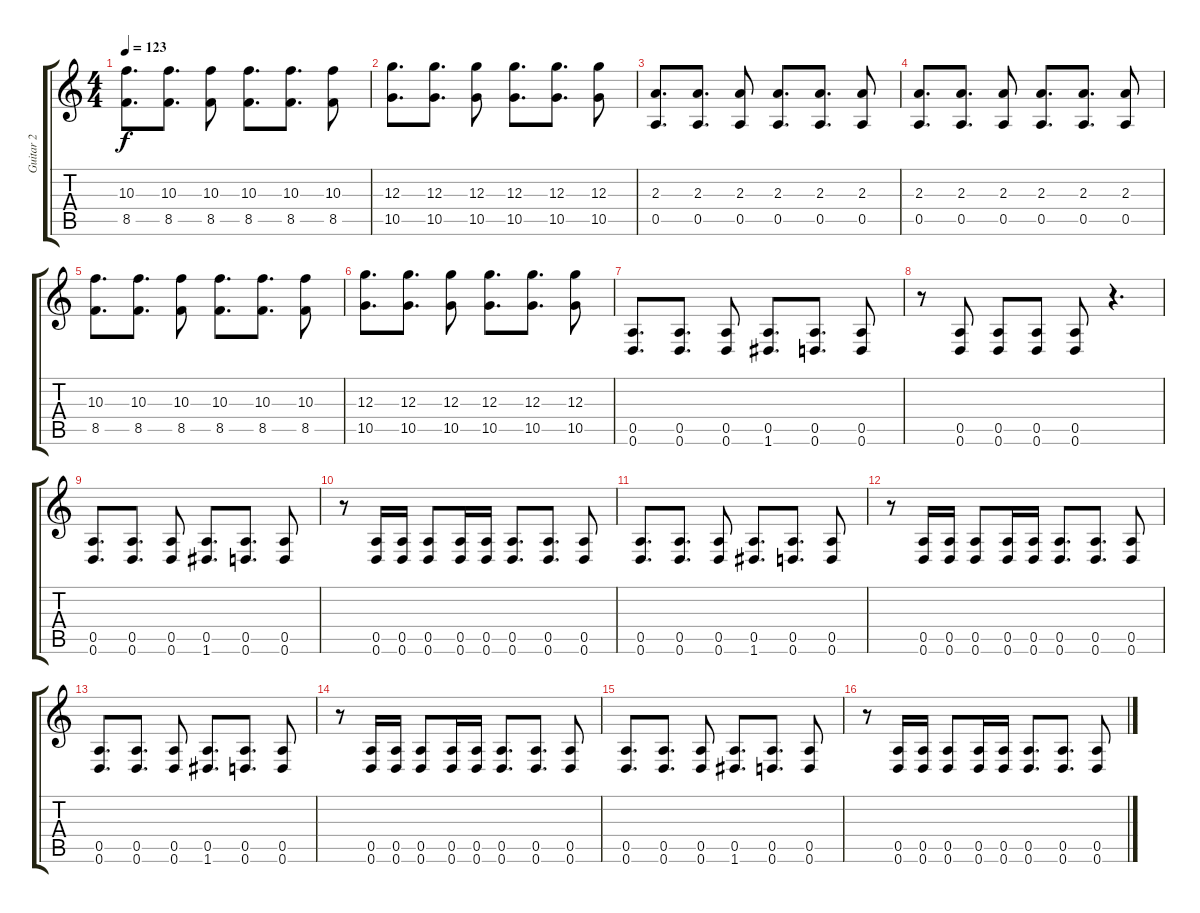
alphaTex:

\track ("Guitar 2" "Guitar 2") {instrument distortionguitar}
\staff {score tabs}
\tuning (E4 B3 G3 D3 A2 D2) {hide}
\ts (4 4)
\tempo 123
\clef g2
\ks c
(10.3 8.5).8{d dy f} (10.3 8.5).8{d} (10.3 8.5).8 (10.3 8.5).8{d} (10.3 8.5).8{d} (10.3 8.5).8 |
(12.3 10.5).8{d} (12.3 10.5).8{d} (12.3 10.5).8 (12.3 10.5).8{d} (12.3 10.5).8{d} (12.3 10.5).8 |
(2.3 0.5).8{d} (2.3 0.5).8{d} (2.3 0.5).8 (2.3 0.5).8{d} (2.3 0.5).8{d} (2.3 0.5).8 |
(2.3 0.5).8{d} (2.3 0.5).8{d} (2.3 0.5).8 (2.3 0.5).8{d} (2.3 0.5).8{d} (2.3 0.5).8 |
(10.3 8.5).8{d} (10.3 8.5).8{d} (10.3 8.5).8 (10.3 8.5).8{d} (10.3 8.5).8{d} (10.3 8.5).8 |
(12.3 10.5).8{d} (12.3 10.5).8{d} (12.3 10.5).8 (12.3 10.5).8{d} (12.3 10.5).8{d} (12.3 10.5).8 |
(0.5 0.6).8{d} (0.5 0.6).8{d} (0.5 0.6).8 (0.5 1.6).8{d} (0.5 0.6).8{d} (0.5 0.6).8 |
r.8 (0.5 0.6).8 (0.5 0.6).8 (0.5 0.6).8 (0.5 0.6).8 r.4{d} |
(0.5 0.6).8{d} (0.5 0.6).8{d} (0.5 0.6).8 (0.5 1.6).8{d} (0.5 0.6).8{d} (0.5 0.6).8 |
r.8 (0.5 0.6).16 (0.5 0.6).16 (0.5 0.6).8 (0.5 0.6).16 (0.5 0.6).16 (0.5 0.6).8{d} (0.5 0.6).8{d} (0.5 0.6).8 |
(0.5 0.6).8{d} (0.5 0.6).8{d} (0.5 0.6).8 (0.5 1.6).8{d} (0.5 0.6).8{d} (0.5 0.6).8 |
r.8 (0.5 0.6).16 (0.5 0.6).16 (0.5 0.6).8 (0.5 0.6).16 (0.5 0.6).16 (0.5 0.6).8{d} (0.5 0.6).8{d} (0.5 0.6).8 |
(0.5 0.6).8{d} (0.5 0.6).8{d} (0.5 0.6).8 (0.5 1.6).8{d} (0.5 0.6).8{d} (0.5 0.6).8 |
r.8 (0.5 0.6).16 (0.5 0.6).16 (0.5 0.6).8 (0.5 0.6).16 (0.5 0.6).16 (0.5 0.6).8{d} (0.5 0.6).8{d} (0.5 0.6).8 |
(0.5 0.6).8{d} (0.5 0.6).8{d} (0.5 0.6).8 (0.5 1.6).8{d} (0.5 0.6).8{d} (0.5 0.6).8 |
r.8 (0.5 0.6).16 (0.5 0.6).16 (0.5 0.6).8 (0.5 0.6).16 (0.5 0.6).16 (0.5 0.6).8{d} (0.5 0.6).8{d} (0.5 0.6).8
